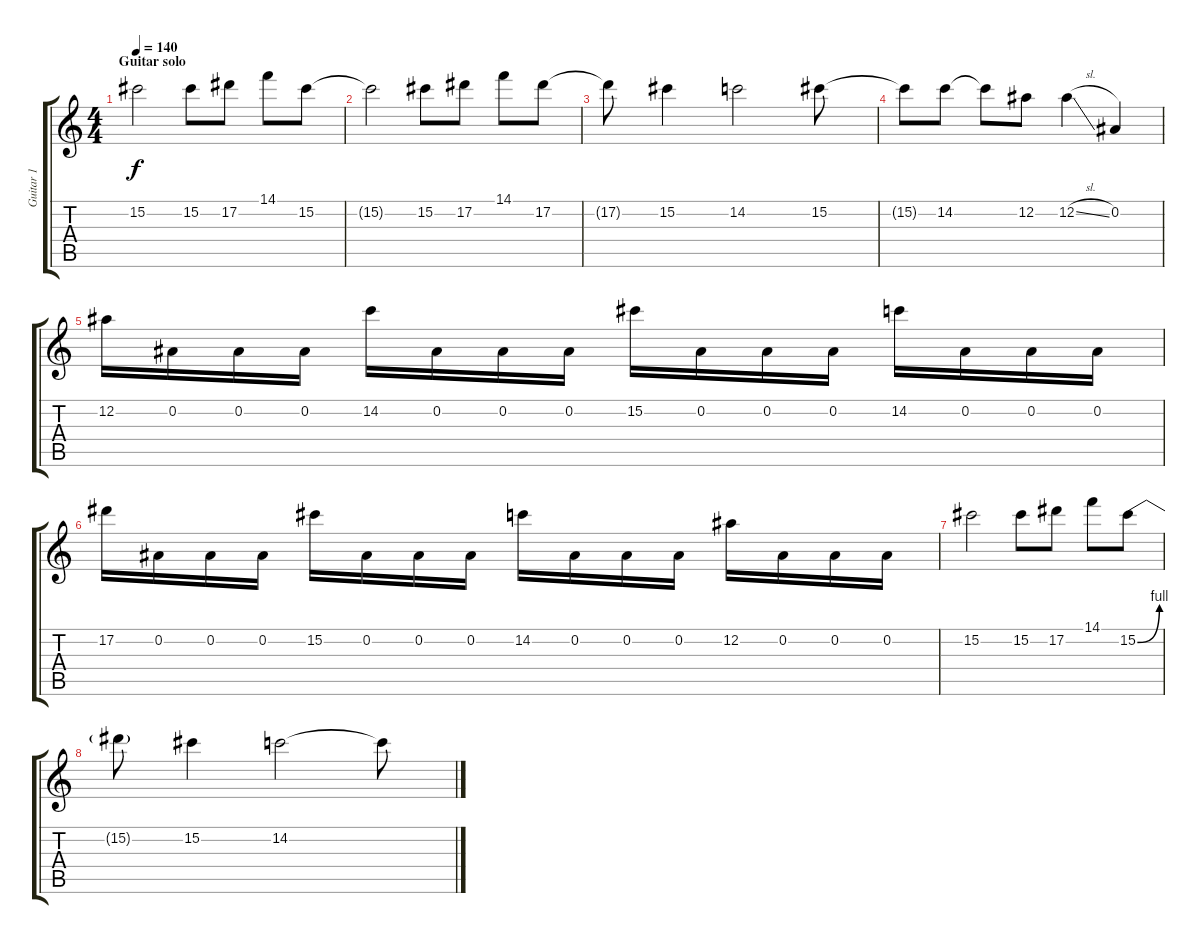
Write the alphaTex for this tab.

\track ("Guitar 1" "Guitar 1") {instrument distortionguitar}
\staff {score tabs}
\tuning (Eb4 Bb3 Gb3 Db3 Ab2 Eb2) {hide}
\ts (4 4)
\section ("" "Guitar solo")
\tempo 140
\clef g2
\ks c
15.2.2{dy f} 15.2.8 17.2.8 14.1.8 15.2.8 |
15.2{t}.2 15.2.8 17.2.8 14.1.8 17.2.8 |
17.2{t}.8 15.2.4 14.2.2 15.2.8 |
15.2{t}.8 14.2.8 14.2{t}.8 12.2.8 12.2{sl}.4 0.2.4 |
12.2.16 0.2.16 0.2.16 0.2.16 14.2.16 0.2.16 0.2.16 0.2.16 15.2.16 0.2.16 0.2.16 0.2.16 14.2.16 0.2.16 0.2.16 0.2.16 |
17.2.16 0.2.16 0.2.16 0.2.16 15.2.16 0.2.16 0.2.16 0.2.16 14.2.16 0.2.16 0.2.16 0.2.16 12.2.16 0.2.16 0.2.16 0.2.16 |
15.2.2 15.2.8 17.2.8 14.1.8 15.2{be (bend 0 0 60 4)}.8 |
15.2{t}.8 15.2.4 14.2.2 14.2{t}.8
